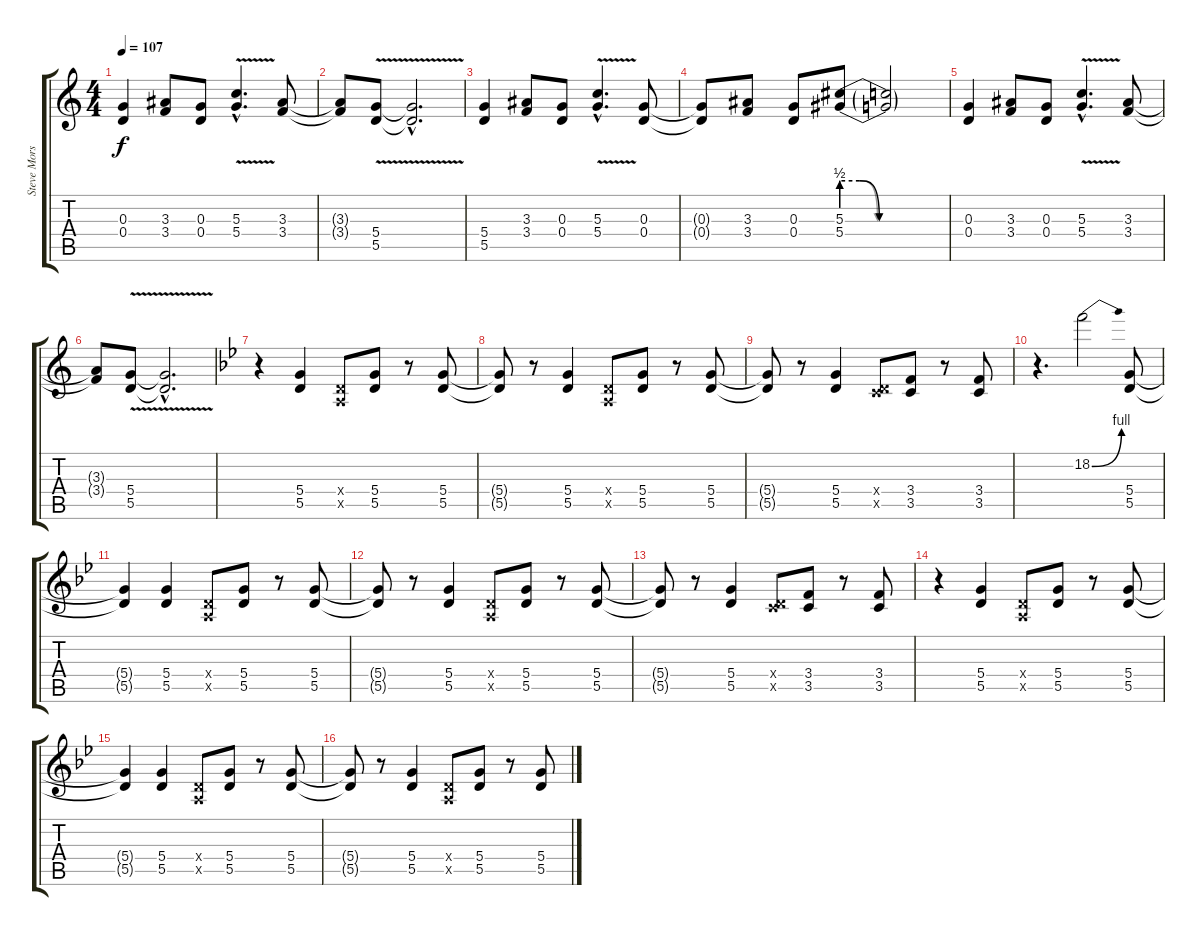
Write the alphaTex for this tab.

\track ("Steve Morse" "Steve Mors") {instrument distortionguitar}
\staff {score tabs}
\tuning (E4 B3 G3 D3 A2 E2) {hide}
\ts (4 4)
\tempo 107
\clef g2
\ks c
(0.3 0.4).4{dy f} (3.3 3.4).8 (0.3 0.4).8 (5.3{v hac} 5.4{hac}).4{d} (3.3 3.4).8 |
(3.3{t} 3.4{t}).8 (5.4 5.5{v}).8 (5.4{hac t} 5.5{hac t}).2{d} |
(5.4 5.5).4 (3.3 3.4).8 (0.3 0.4).8 (5.3{v hac} 5.4{v hac}).4{d} (0.3 0.4).8 |
(0.3{t} 0.4{t}).8 (3.3 3.4).8 (0.3 0.4).8 (5.3{be (custom 0 2 10 2 21 0 60 0)} 5.4{be (custom 0 2 10 2 20 0 60 0)}).8 (5.3{t} 5.4{t}).2 |
(0.3 0.4).4 (3.3 3.4).8 (0.3 0.4).8 (5.3{v hac} 5.4{hac}).4{d} (3.3 3.4).8 |
(3.3{t} 3.4{t}).8 (5.4 5.5{v}).8 (5.4{hac t} 5.5{hac t}).2{d} |
\ks bb
r.4 (5.4 5.5).4 (0.4{x} 0.5{x}).8 (5.4 5.5).8 r.8 (5.4 5.5).8 |
(5.4{t} 5.5{t}).8 r.8 (5.4 5.5).4 (0.4{x} 0.5{x}).8 (5.4 5.5).8 r.8 (5.4 5.5).8 |
(5.4{t} 5.5{t}).8 r.8 (5.4 5.5).4 (0.4{x} 3.5{x}).8 (3.4 3.5).8 r.8 (3.4 3.5).8 |
r.4{d} 18.2{be (bend 0 0 60 4)}.2 (5.4 5.5).8 |
(5.4{t} 5.5{t}).4 (5.4 5.5).4 (0.4{x} 0.5{x}).8 (5.4 5.5).8 r.8 (5.4 5.5).8 |
(5.4{t} 5.5{t}).8 r.8 (5.4 5.5).4 (0.4{x} 0.5{x}).8 (5.4 5.5).8 r.8 (5.4 5.5).8 |
(5.4{t} 5.5{t}).8 r.8 (5.4 5.5).4 (0.4{x} 3.5{x}).8 (3.4 3.5).8 r.8 (3.4 3.5).8 |
r.4 (5.4 5.5).4 (0.4{x} 0.5{x}).8 (5.4 5.5).8 r.8 (5.4 5.5).8 |
(5.4{t} 5.5{t}).4 (5.4 5.5).4 (0.4{x} 0.5{x}).8 (5.4 5.5).8 r.8 (5.4 5.5).8 |
(5.4{t} 5.5{t}).8 r.8 (5.4 5.5).4 (0.4{x} 0.5{x}).8 (5.4 5.5).8 r.8 (5.4 5.5).8
